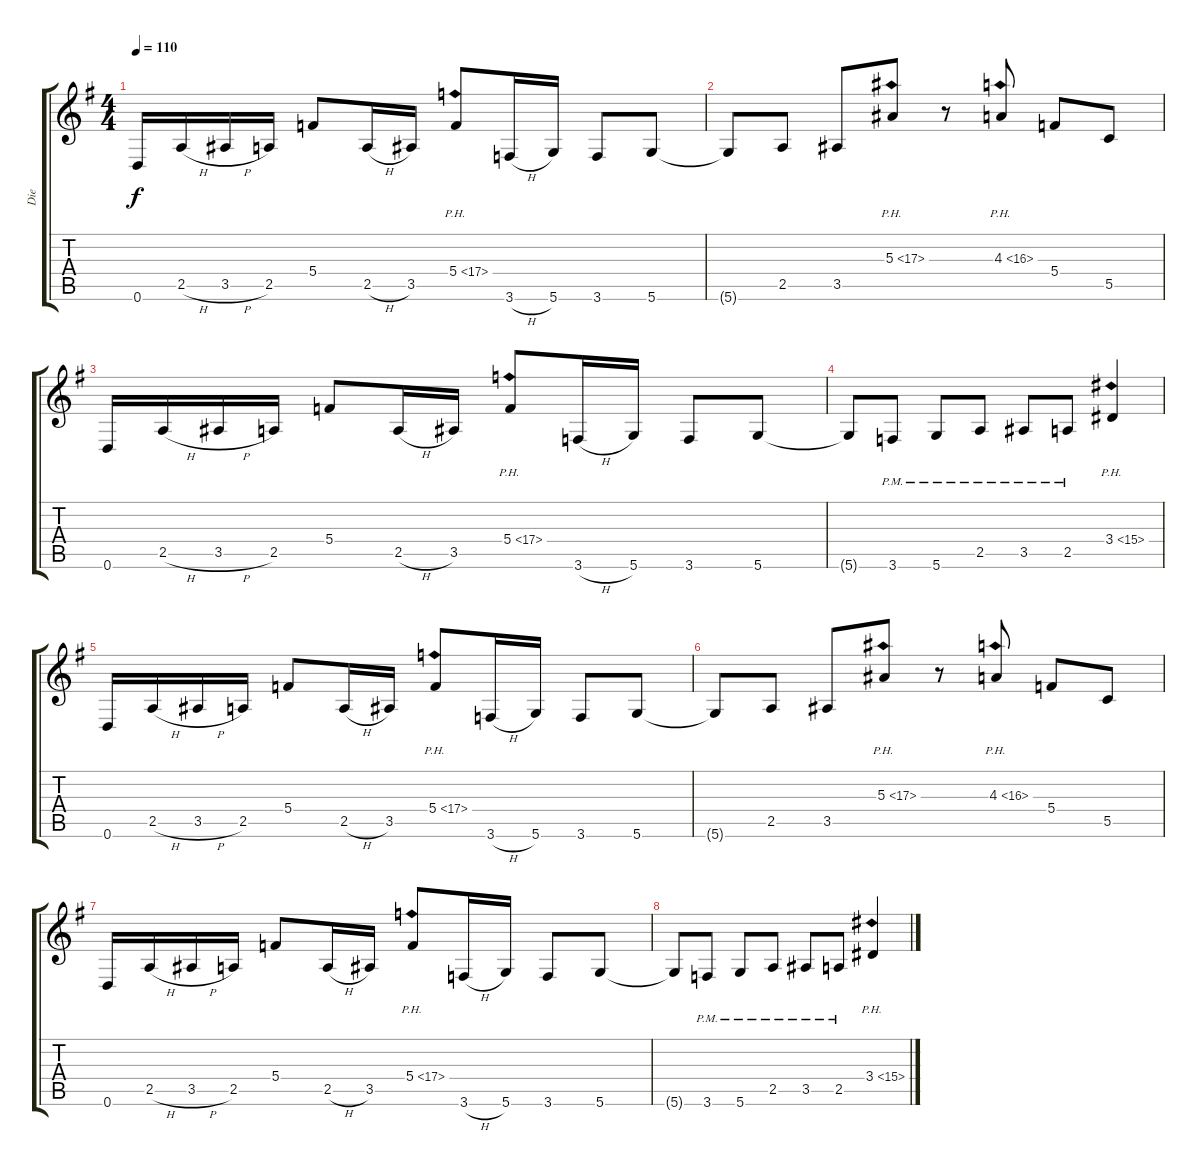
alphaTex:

\track ("Die" "Die") {instrument electricguitarjazz}
\staff {score tabs}
\tuning (D4 A3 F3 C3 G2 D2) {hide}
\ts (4 4)
\tempo 110
\clef g2
\ks g
0.6.16{dy f} 2.5{h}.16 3.5{h}.16 2.5.16 5.4.8 2.5{h}.16 3.5.16 5.4{ph 12}.8 3.6{h}.16 5.6.16 3.6.8 5.6.8 |
5.6{t}.8 2.5.8 3.5.8 5.3{ph 12}.8 r.8 4.3{ph 12}.8 5.4.8 5.5.8 |
0.6.16 2.5{h}.16 3.5{h}.16 2.5.16 5.4.8 2.5{h}.16 3.5.16 5.4{ph 12}.8 3.6{h}.16 5.6.16 3.6.8 5.6.8 |
5.6{t}.8 3.6{pm}.8 5.6{pm}.8 2.5{pm}.8 3.5{pm}.8 2.5{pm}.8 3.4{ph 12}.4 |
0.6.16 2.5{h}.16 3.5{h}.16 2.5.16 5.4.8 2.5{h}.16 3.5.16 5.4{ph 12}.8 3.6{h}.16 5.6.16 3.6.8 5.6.8 |
5.6{t}.8 2.5.8 3.5.8 5.3{ph 12}.8 r.8 4.3{ph 12}.8 5.4.8 5.5.8 |
0.6.16 2.5{h}.16 3.5{h}.16 2.5.16 5.4.8 2.5{h}.16 3.5.16 5.4{ph 12}.8 3.6{h}.16 5.6.16 3.6.8 5.6.8 |
5.6{t}.8 3.6{pm}.8 5.6{pm}.8 2.5{pm}.8 3.5{pm}.8 2.5{pm}.8 3.4{ph 12}.4
